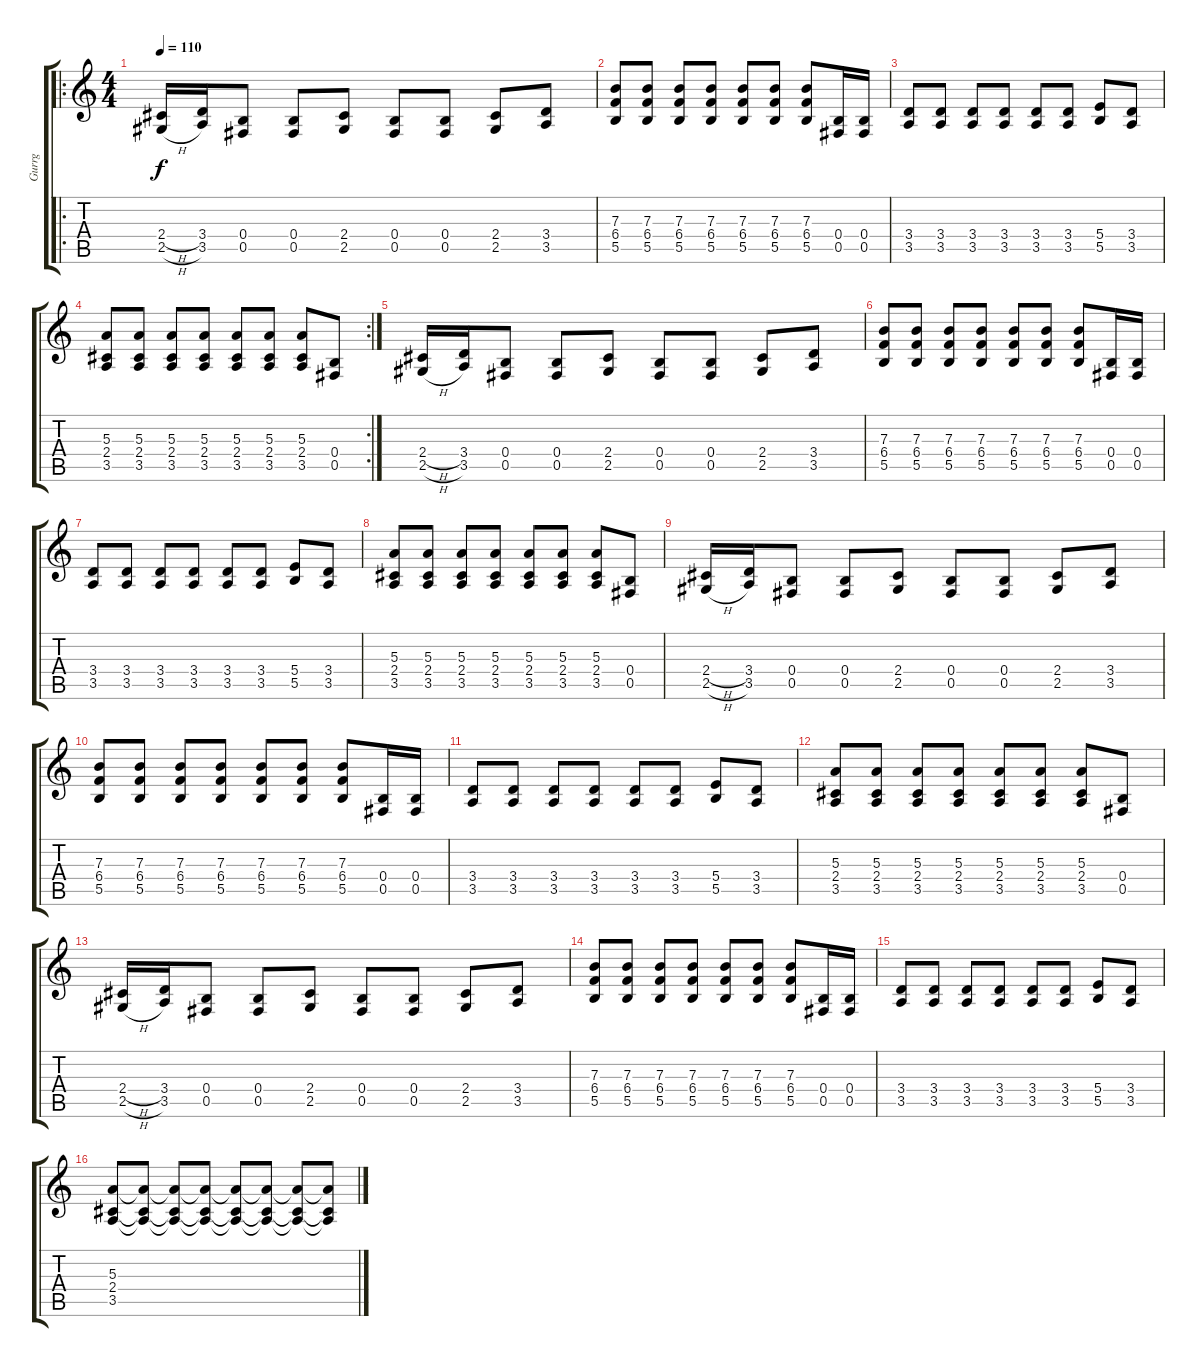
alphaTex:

\track ("Gurrg" "Gurrg") {instrument overdrivenguitar}
\staff {score tabs}
\tuning (Db4 Ab3 E3 B2 Gb2 B1) {hide}
\ro
\ts (4 4)
\tempo 110
\clef g2
\ks c
(2.4{h} 2.5{h}).16{dy f instrument electricguitarclean} (3.4 3.5).16 (0.4 0.5).8 (0.4 0.5).8 (2.4 2.5).8 (0.4 0.5).8 (0.4 0.5).8 (2.4 2.5).8 (3.4 3.5).8 |
(7.3 6.4 5.5).8{instrument electricguitarclean} (7.3 6.4 5.5).8 (7.3 6.4 5.5).8 (7.3 6.4 5.5).8 (7.3 6.4 5.5).8 (7.3 6.4 5.5).8 (7.3 6.4 5.5).8 (0.4 0.5).16 (0.4 0.5).16 |
(3.4 3.5).8{instrument electricguitarclean} (3.4 3.5).8 (3.4 3.5).8 (3.4 3.5).8 (3.4 3.5).8 (3.4 3.5).8 (5.4 5.5).8 (3.4 3.5).8 |
\rc 2
(5.3 2.4 3.5).8{instrument electricguitarclean} (5.3 2.4 3.5).8 (5.3 2.4 3.5).8 (5.3 2.4 3.5).8 (5.3 2.4 3.5).8 (5.3 2.4 3.5).8 (5.3 2.4 3.5).8 (0.4 0.5).8 |
(2.4{h} 2.5{h}).16{instrument electricguitarclean} (3.4 3.5).16 (0.4 0.5).8 (0.4 0.5).8 (2.4 2.5).8 (0.4 0.5).8 (0.4 0.5).8 (2.4 2.5).8 (3.4 3.5).8 |
(7.3 6.4 5.5).8{instrument electricguitarclean} (7.3 6.4 5.5).8 (7.3 6.4 5.5).8 (7.3 6.4 5.5).8 (7.3 6.4 5.5).8 (7.3 6.4 5.5).8 (7.3 6.4 5.5).8 (0.4 0.5).16 (0.4 0.5).16 |
(3.4 3.5).8{instrument electricguitarclean} (3.4 3.5).8 (3.4 3.5).8 (3.4 3.5).8 (3.4 3.5).8 (3.4 3.5).8 (5.4 5.5).8 (3.4 3.5).8 |
(5.3 2.4 3.5).8{instrument electricguitarclean} (5.3 2.4 3.5).8 (5.3 2.4 3.5).8 (5.3 2.4 3.5).8 (5.3 2.4 3.5).8 (5.3 2.4 3.5).8 (5.3 2.4 3.5).8 (0.4 0.5).8 |
(2.4{h} 2.5{h}).16{instrument electricguitarclean} (3.4 3.5).16 (0.4 0.5).8 (0.4 0.5).8 (2.4 2.5).8 (0.4 0.5).8 (0.4 0.5).8 (2.4 2.5).8 (3.4 3.5).8 |
(7.3 6.4 5.5).8{instrument electricguitarclean} (7.3 6.4 5.5).8 (7.3 6.4 5.5).8 (7.3 6.4 5.5).8 (7.3 6.4 5.5).8 (7.3 6.4 5.5).8 (7.3 6.4 5.5).8 (0.4 0.5).16 (0.4 0.5).16 |
(3.4 3.5).8{instrument electricguitarclean} (3.4 3.5).8 (3.4 3.5).8 (3.4 3.5).8 (3.4 3.5).8 (3.4 3.5).8 (5.4 5.5).8 (3.4 3.5).8 |
(5.3 2.4 3.5).8{instrument electricguitarclean} (5.3 2.4 3.5).8 (5.3 2.4 3.5).8 (5.3 2.4 3.5).8 (5.3 2.4 3.5).8 (5.3 2.4 3.5).8 (5.3 2.4 3.5).8 (0.4 0.5).8 |
(2.4{h} 2.5{h}).16{instrument electricguitarclean} (3.4 3.5).16 (0.4 0.5).8 (0.4 0.5).8 (2.4 2.5).8 (0.4 0.5).8 (0.4 0.5).8 (2.4 2.5).8 (3.4 3.5).8 |
(7.3 6.4 5.5).8{instrument electricguitarclean} (7.3 6.4 5.5).8 (7.3 6.4 5.5).8 (7.3 6.4 5.5).8 (7.3 6.4 5.5).8 (7.3 6.4 5.5).8 (7.3 6.4 5.5).8 (0.4 0.5).16 (0.4 0.5).16 |
(3.4 3.5).8{instrument electricguitarclean} (3.4 3.5).8 (3.4 3.5).8 (3.4 3.5).8 (3.4 3.5).8 (3.4 3.5).8 (5.4 5.5).8 (3.4 3.5).8 |
(5.3 2.4 3.5).8{instrument electricguitarclean} (5.3{t} 2.4{t} 3.5{t}).8 (5.3{t} 2.4{t} 3.5{t}).8 (5.3{t} 2.4{t} 3.5{t}).8 (5.3{t} 2.4{t} 3.5{t}).8 (5.3{t} 2.4{t} 3.5{t}).8 (5.3{t} 2.4{t} 3.5{t}).8 (5.3{t} 2.4{t} 3.5{t}).8
